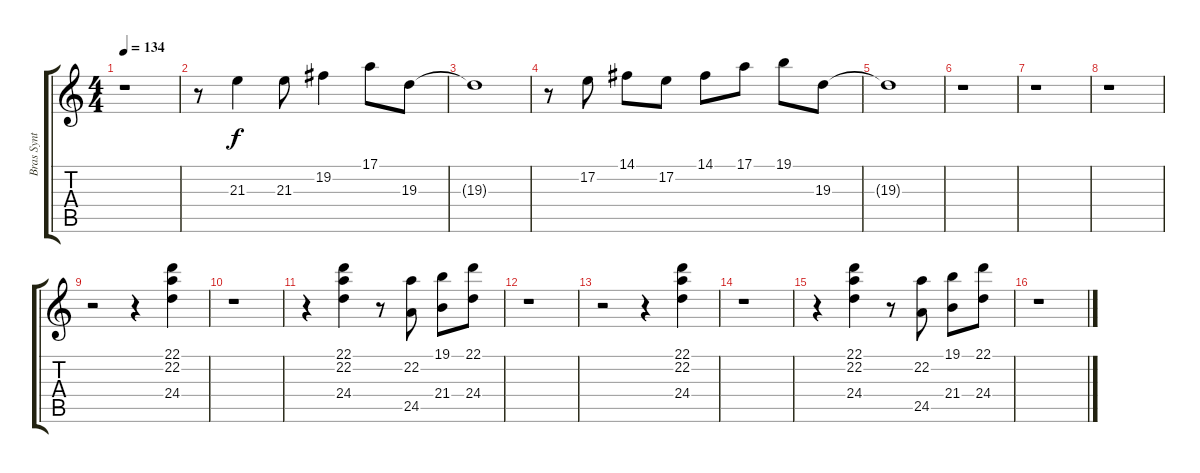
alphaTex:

\track ("Bras Synt" "Bras Synt") {instrument brasssection}
\staff {score tabs}
\tuning (E4 B3 G3 D3 A2 E2) {hide}
\ts (4 4)
\tempo 134
\clef g2
\ks c
r.1{dy f} |
r.8 21.3.4 21.3.8 19.2.4 17.1.8 19.3.8 |
19.3{t}.1 |
r.8 17.2.8 14.1.8 17.2.8 14.1.8 17.1.8 19.1.8 19.3.8 |
19.3{t}.1 |
r.1 |
r.1 |
r.1 |
r.2 r.4 (22.1 22.2 24.4).4 |
r.1 |
r.4 (22.1 22.2 24.4).4 r.8 (22.2 24.5).8 (19.1 21.4).8 (22.1 24.4).8 |
r.1 |
r.2 r.4 (22.1 22.2 24.4).4 |
r.1 |
r.4 (22.1 22.2 24.4).4 r.8 (22.2 24.5).8 (19.1 21.4).8 (22.1 24.4).8 |
r.1
